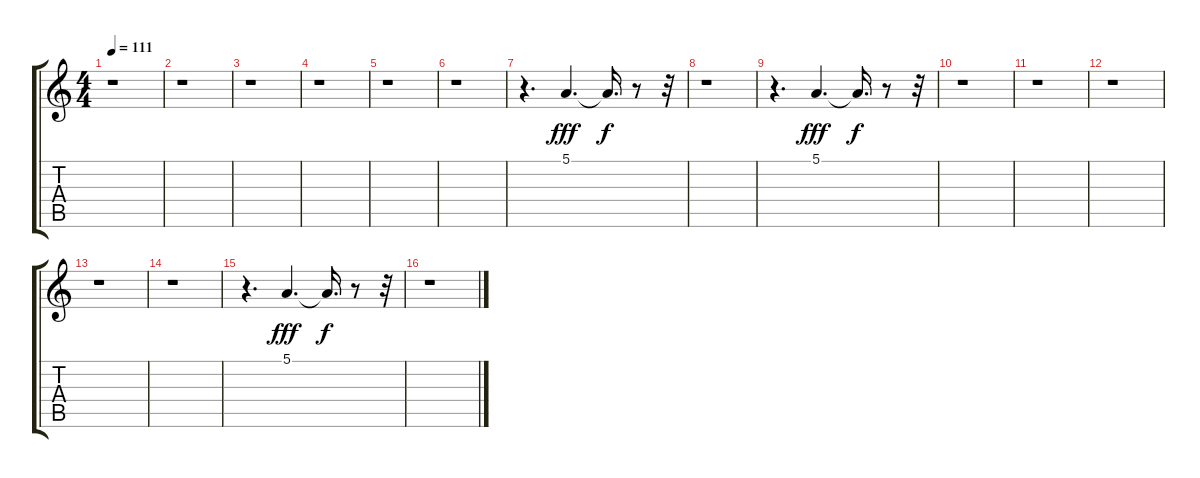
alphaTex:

\track "" {instrument synthstrings1}
\staff {score tabs}
\tuning (E4 B3 G3 D3 A2 E2) {hide}
\ts (4 4)
\tempo 111
\clef g2
\ks c
r.1{dy f} |
r.1 |
r.1 |
r.1 |
r.1 |
r.1 |
r.4{d} 5.1.4{d dy fff} 5.1{t}.16{d dy f} r.8 r.32 |
r.1 |
r.4{d} 5.1.4{d dy fff} 5.1{t}.16{d dy f} r.8 r.32 |
r.1 |
r.1 |
r.1 |
r.1 |
r.1 |
r.4{d} 5.1.4{d dy fff} 5.1{t}.16{d dy f} r.8 r.32 |
r.1
